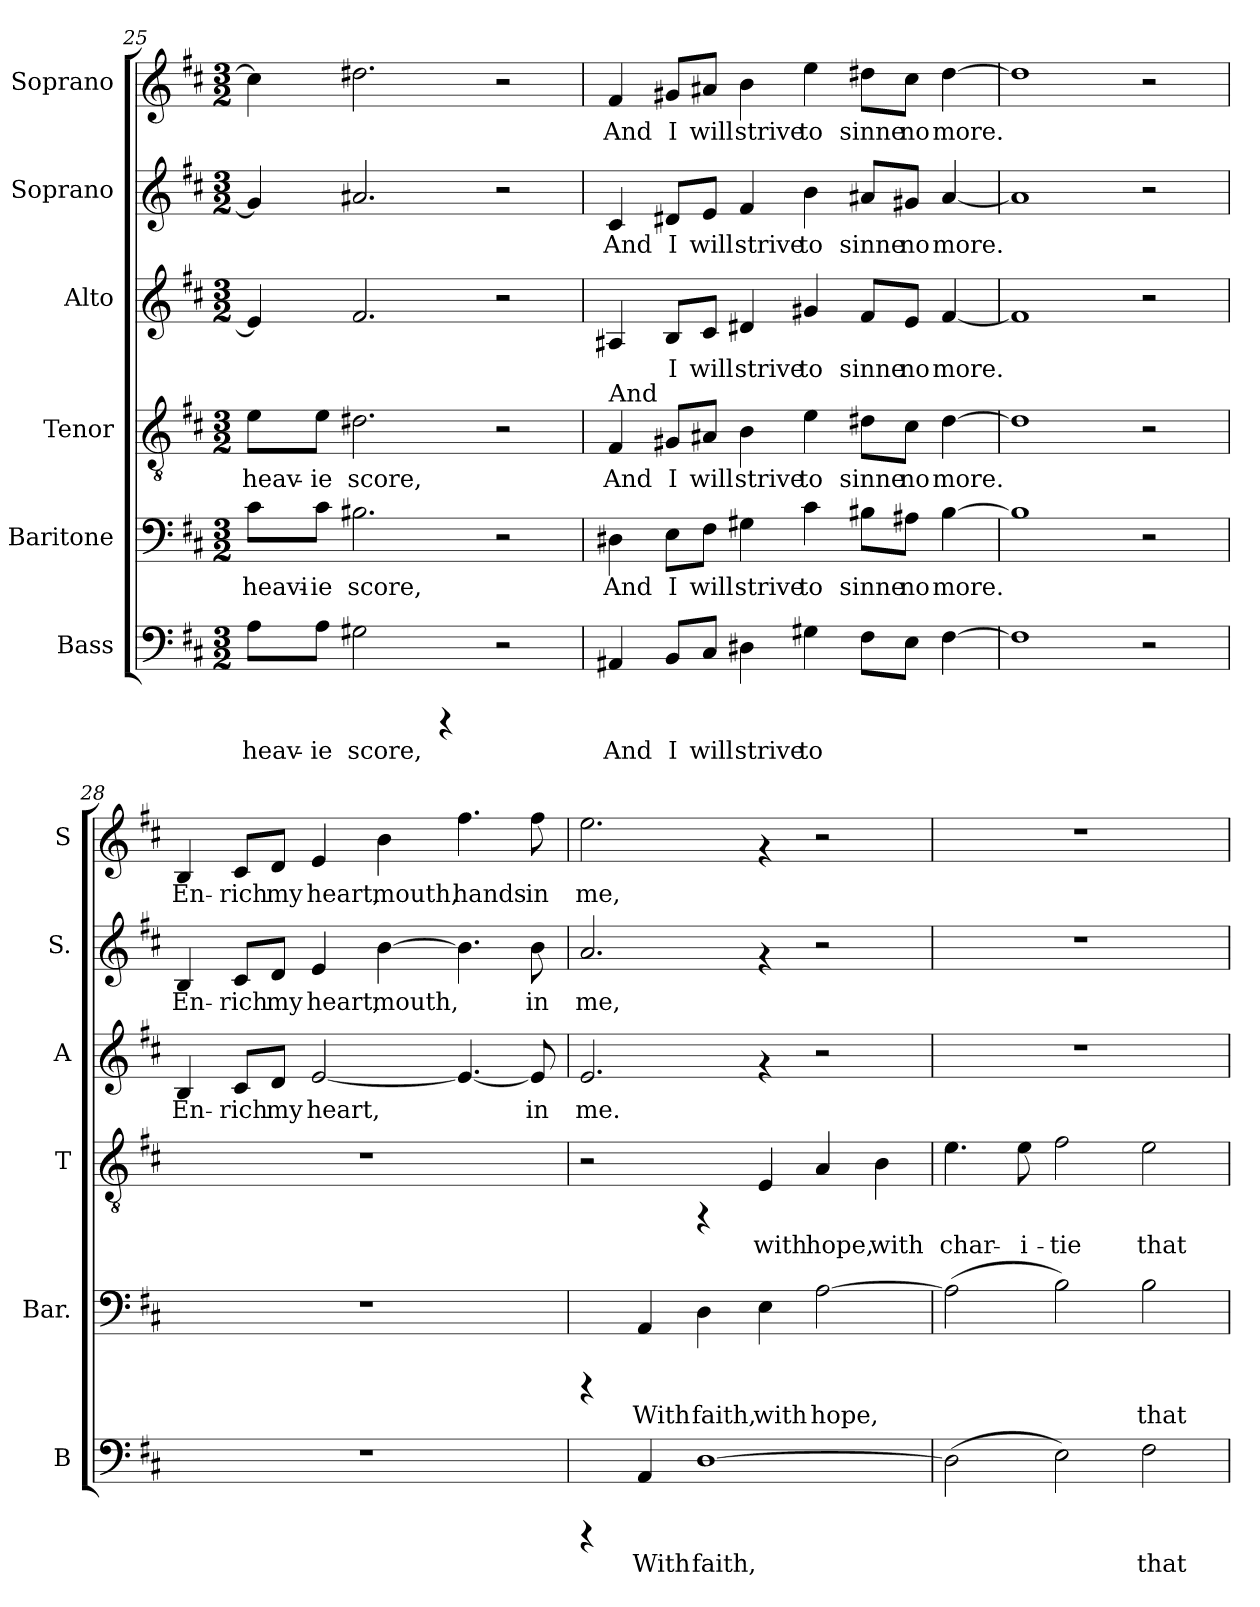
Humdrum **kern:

**kern	**text	**kern	**text	**kern	**text	**kern	**text	**kern	**text	**kern	**text
*part6	*part6	*part5	*part5	*part4	*part4	*part3	*part3	*part2	*part2	*part1	*part1
*staff6	*staff6	*staff5	*staff5	*staff4	*staff4	*staff3	*staff3	*staff2	*staff2	*staff1	*staff1
*I"Bass	*	*I"Baritone	*	*I"Tenor	*	*I"Alto	*	*I"Soprano	*	*I"Soprano	*
*I'B	*	*I'Bar.	*	*I'T	*	*I'A	*	*I'S.	*	*I'S	*
*clefF4	*	*clefF4	*	*clefGv2	*	*clefG2	*	*clefG2	*	*clefG2	*
*k[f#c#]	*	*k[f#c#]	*	*k[f#c#]	*	*k[f#c#]	*	*k[f#c#]	*	*k[f#c#]	*
*D:	*	*D:	*	*D:	*	*D:	*	*D:	*	*D:	*
*M3/2	*	*M3/2	*	*M3/2	*	*M3/2	*	*M3/2	*	*M3/2	*
=25	=25	=25	=25	=25	=25	=25	=25	=25	=25	=25	=25
!	!LO:LY:b	!	!LO:LY:b	!	!LO:LY:b	!	!LO:LY:b:cj	!	!LO:LY:b:cj	!	!LO:LY:b:cj
8A\L	heav-	8c#\L	heavi-	8e\L	heav-	4e/]	.	4g#/]	.	4cc#\]	.
!	!LO:LY:b	!	!LO:LY:b	!	!LO:LY:b	!	!	!	!	!	!
8A\J	-ie	8c#\J	-ie	8e\J	-ie	.	.	.	.	.	.
!	!LO:LY:b	!	!LO:LY:b	!	!LO:LY:b	!	!LO:LY:b:cj	!	!LO:LY:b:cj	!	!LO:LY:b:cj
2G#X\	score,	2.B#X\	score,	2.d#X\	score,	2.f#/	.	2.a#X/	.	2.dd#X\	.
4rCCC	.	.	.	.	.	.	.	.	.	.	.
2r	.	2r	.	2r	.	2r	.	2r	.	2r	.
=26	=26	=26	=26	=26	=26	=26	=26	=26	=26	=26	=26
!	!	!	!	!LO:TX:a:t=And	!	!	!	!	!	!	!
!	!LO:LY:b	!	!LO:LY:b	!	!LO:LY:b	!	!LO:LY:b:cj	!	!LO:LY:b:cj	!	!LO:LY:b:cj
4AA#X/	And	4D#X\	And	4F#/	And	4A#X/	.	4c#/	And	4f#/	And
!	!LO:LY:b	!	!LO:LY:b	!	!LO:LY:b	!	!LO:LY:b:cj	!	!LO:LY:b:cj	!	!LO:LY:b:cj
8BB/L	I	8E\L	I	8G#X/L	I	8B/L	I	8d#X/L	I	8g#X/L	I
!	!LO:LY:b	!	!LO:LY:b	!	!LO:LY:b	!	!LO:LY:b:cj	!	!LO:LY:b:cj	!	!LO:LY:b:cj
8C#/J	will	8F#\J	will	8A#X/J	will	8c#/J	will	8e/J	will	8a#X/J	will
!	!LO:LY:b	!	!LO:LY:b	!	!LO:LY:b	!	!LO:LY:b:cj	!	!LO:LY:b:cj	!	!LO:LY:b:cj
4D#X\	strive	4G#X\	strive	4B\	strive	4d#X/	strive	4f#/	strive	4b\	strive
!	!LO:LY:b	!	!LO:LY:b	!	!LO:LY:b	!	!LO:LY:b:cj	!	!LO:LY:b:cj	!	!LO:LY:b:cj
4G#X\	to	4c#\	to	4e\	to	4g#X/	to	4b\	to	4ee\	to
!	!LO:LY:b	!	!LO:LY:b	!	!LO:LY:b	!	!LO:LY:b:cj	!	!LO:LY:b:cj	!	!LO:LY:b:cj
8F#\L	.	8B#X\L	sinne	8d#X\L	sinne	8f#/L	sinne	8a#X/L	sinne	8dd#X\L	sinne
!	!LO:LY:b	!	!LO:LY:b	!	!LO:LY:b	!	!LO:LY:b:cj	!	!LO:LY:b:cj	!	!LO:LY:b:cj
8E\J	.	8A#X\J	no	8c#\J	no	8e/J	no	8g#X/J	no	8cc#\J	no
!	!LO:LY:b	!	!LO:LY:b	!	!LO:LY:b	!	!LO:LY:b:cj	!	!LO:LY:b:cj	!	!LO:LY:b:cj
[>4F#\	.	[>4B#\	more.	[>4d#\	more.	[>4f#/	more.	[>4a#/	more.	[>4dd#\	more.
!!LO:PB:g=z
=27	=27	=27	=27	=27	=27	=27	=27	=27	=27	=27	=27
!	!LO:LY:b	!	!LO:LY:b	!	!LO:LY:b	!	!LO:LY:b:cj	!	!LO:LY:b:cj	!	!LO:LY:b:cj
1F#]	.	1B#]	.	1d#]	.	1f#]	.	1a#]	.	1dd#]	.
2r	.	2r	.	2r	.	2r	.	2r	.	2r	.
=28	=28	=28	=28	=28	=28	=28	=28	=28	=28	=28	=28
!	!	!	!	!	!	!	!LO:LY:b:cj	!	!LO:LY:b:cj	!	!LO:LY:b:cj
1.r	.	1.r	.	1.r	.	4B/	En-	4B/	En-	4B/	En-
!	!	!	!	!	!	!	!LO:LY:b:cj	!	!LO:LY:b:cj	!	!LO:LY:b:cj
.	.	.	.	.	.	8c#/L	-rich	8c#/L	-rich	8c#/L	-rich
!	!	!	!	!	!	!	!LO:LY:b:cj	!	!LO:LY:b:cj	!	!LO:LY:b:cj
.	.	.	.	.	.	8d/J	my	8d/J	my	8d/J	my
!	!	!	!	!	!	!	!LO:LY:b:cj	!	!LO:LY:b:cj	!	!LO:LY:b:cj
.	.	.	.	.	.	[<2e/	heart,	4e/	heart,	4e/	heart,
!	!	!	!	!	!	!	!	!	!LO:LY:b:cj	!	!LO:LY:b:cj
.	.	.	.	.	.	.	.	[>4b\	mouth,	4b\	mouth,
!	!	!	!	!	!	!	!LO:LY:b:cj	!	!LO:LY:b:cj	!	!LO:LY:b:cj
.	.	.	.	.	.	4.e/_<	.	4.b\]	.	4.ff#\	hands
!	!	!	!	!	!	!	!LO:LY:b:cj	!	!LO:LY:b:cj	!	!LO:LY:b:cj
.	.	.	.	.	.	8e/]	in	8b\	in	8ff#\	in
=29	=29	=29	=29	=29	=29	=29	=29	=29	=29	=29	=29
!	!	!	!	!	!	!	!LO:LY:b:cj	!	!LO:LY:b:cj	!	!LO:LY:b:cj
4rCCC	.	4rCCC	.	2r	.	2.e/	me.	2.a/	me,	2.ee\	me,
!	!LO:LY:b	!	!LO:LY:b	!	!	!	!	!	!	!	!
4AA/	With	4AA/	With	.	.	.	.	.	.	.	.
!	!LO:LY:b	!	!LO:LY:b	!	!	!	!	!	!	!	!
[<1D	faith,	4D\	faith,	4rFF	.	.	.	.	.	.	.
!	!	!	!LO:LY:b	!	!LO:LY:b	!	!	!	!	!	!
.	.	4E\	with	4E/	with	4rf	.	4rf	.	4rf	.
!	!	!	!LO:LY:b	!	!LO:LY:b	!	!	!	!	!	!
.	.	[<2A\	hope,	4A/	hope,	2r	.	2r	.	2r	.
!	!	!	!	!	!LO:LY:b	!	!	!	!	!	!
.	.	.	.	4B\	with	.	.	.	.	.	.
!!LO:PB:g=z
=30	=30	=30	=30	=30	=30	=30	=30	=30	=30	=30	=30
!	!LO:LY:b	!	!LO:LY:b	!	!LO:LY:b	!	!	!	!	!	!
(>2D\]	.	(>2A\]	.	4.e\	char-	1.r	.	1.r	.	1.r	.
!	!	!	!	!	!LO:LY:b	!	!	!	!	!	!
.	.	.	.	8e\	-i-	.	.	.	.	.	.
!	!LO:LY:b	!	!LO:LY:b	!	!LO:LY:b	!	!	!	!	!	!
2E\)	.	2B\)	.	2f#\	-tie	.	.	.	.	.	.
!	!LO:LY:b	!	!LO:LY:b	!	!LO:LY:b	!	!	!	!	!	!
2F#\	that	2B\	that	2e\	that	.	.	.	.	.	.
=	=	=	=	=	=	=	=	=	=	=	=
*-	*-	*-	*-	*-	*-	*-	*-	*-	*-	*-	*-
